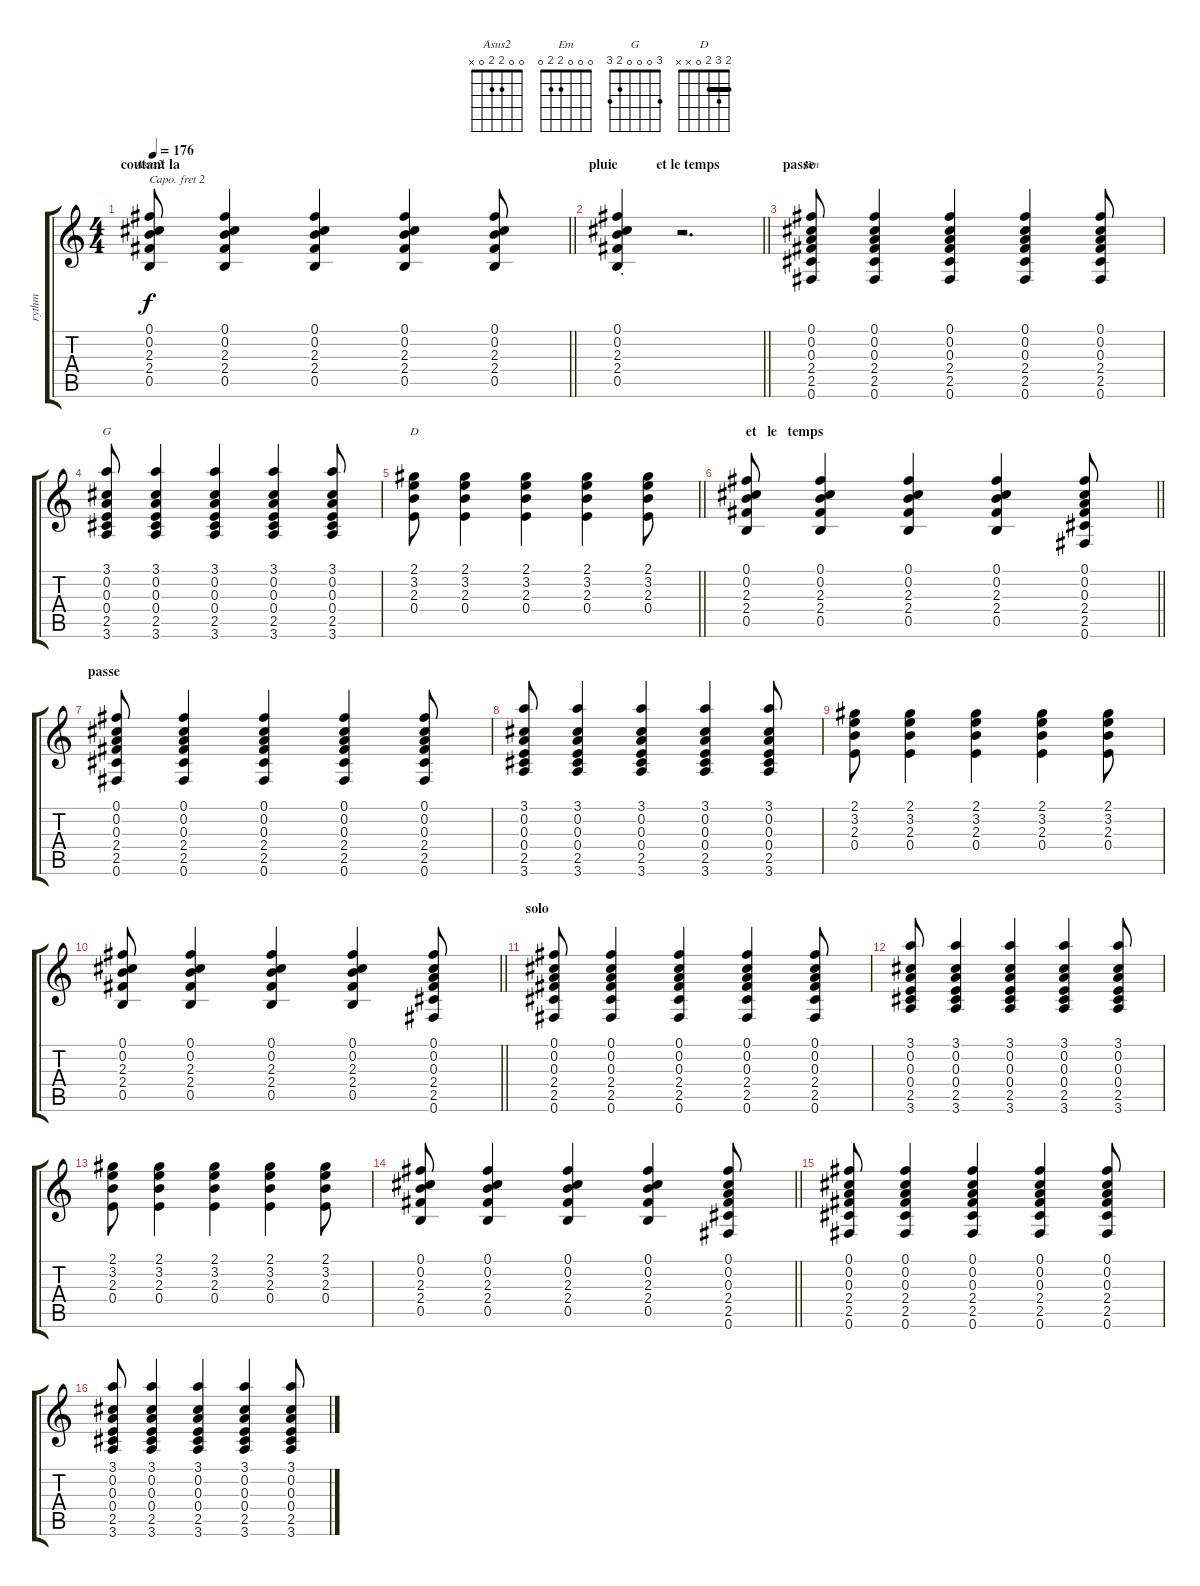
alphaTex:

\track ("rythm" "rythm") {instrument acousticguitarsteel}
\staff {score tabs}
\capo 2
\tuning (E4 B3 G3 D3 A2 E2) {hide}
\chord ("Asus2" 0 0 2 2 0 x)
\chord ("Em" 0 0 0 2 2 0)
\chord ("G" 3 0 0 0 2 3)
\chord ("D" 2 3 2 0 x x) {barre 2}
\ts (4 4)
\section ("" "coutant la ")
\tempo 176
\clef g2
\barLineRight lightlight
\ks c
(0.1 0.2 2.3 2.4 0.5).8{ch "Asus2" dy f} (0.1 0.2 2.3 2.4 0.5).4 (0.1 0.2 2.3 2.4 0.5).4 (0.1 0.2 2.3 2.4 0.5).4 (0.1 0.2 2.3 2.4 0.5).8 |
\section ("" "pluie           et le temps")
\barLineRight lightlight
(0.1{st} 0.2{st} 2.3{st} 2.4{st} 0.5{st}).4 r.2{d} |
\section ("" "passe")
(0.1 0.2 0.3 2.4 2.5 0.6).8{ch "Em"} (0.1 0.2 0.3 2.4 2.5 0.6).4 (0.1 0.2 0.3 2.4 2.5 0.6).4 (0.1 0.2 0.3 2.4 2.5 0.6).4 (0.1 0.2 0.3 2.4 2.5 0.6).8 |
(3.1 0.2 0.3 0.4 2.5 3.6).8{ch "G"} (3.1 0.2 0.3 0.4 2.5 3.6).4 (3.1 0.2 0.3 0.4 2.5 3.6).4 (3.1 0.2 0.3 0.4 2.5 3.6).4 (3.1 0.2 0.3 0.4 2.5 3.6).8 |
\barLineRight lightlight
(2.1 3.2 2.3 0.4).8{ch "D"} (2.1 3.2 2.3 0.4).4 (2.1 3.2 2.3 0.4).4 (2.1 3.2 2.3 0.4).4 (2.1 3.2 2.3 0.4).8 |
\section ("" "        et   le   temps")
\barLineRight lightlight
(0.1 0.2 2.3 2.4 0.5).8 (0.1 0.2 2.3 2.4 0.5).4 (0.1 0.2 2.3 2.4 0.5).4 (0.1 0.2 2.3 2.4 0.5).4 (0.1 0.2 0.3 2.4 2.5 0.6).8 |
\section ("" "passe")
(0.1 0.2 0.3 2.4 2.5 0.6).8 (0.1 0.2 0.3 2.4 2.5 0.6).4 (0.1 0.2 0.3 2.4 2.5 0.6).4 (0.1 0.2 0.3 2.4 2.5 0.6).4 (0.1 0.2 0.3 2.4 2.5 0.6).8 |
(3.1 0.2 0.3 0.4 2.5 3.6).8 (3.1 0.2 0.3 0.4 2.5 3.6).4 (3.1 0.2 0.3 0.4 2.5 3.6).4 (3.1 0.2 0.3 0.4 2.5 3.6).4 (3.1 0.2 0.3 0.4 2.5 3.6).8 |
(2.1 3.2 2.3 0.4).8 (2.1 3.2 2.3 0.4).4 (2.1 3.2 2.3 0.4).4 (2.1 3.2 2.3 0.4).4 (2.1 3.2 2.3 0.4).8 |
\barLineRight lightlight
(0.1 0.2 2.3 2.4 0.5).8 (0.1 0.2 2.3 2.4 0.5).4 (0.1 0.2 2.3 2.4 0.5).4 (0.1 0.2 2.3 2.4 0.5).4 (0.1 0.2 0.3 2.4 2.5 0.6).8 |
\section ("" "solo")
(0.1 0.2 0.3 2.4 2.5 0.6).8 (0.1 0.2 0.3 2.4 2.5 0.6).4 (0.1 0.2 0.3 2.4 2.5 0.6).4 (0.1 0.2 0.3 2.4 2.5 0.6).4 (0.1 0.2 0.3 2.4 2.5 0.6).8 |
(3.1 0.2 0.3 0.4 2.5 3.6).8 (3.1 0.2 0.3 0.4 2.5 3.6).4 (3.1 0.2 0.3 0.4 2.5 3.6).4 (3.1 0.2 0.3 0.4 2.5 3.6).4 (3.1 0.2 0.3 0.4 2.5 3.6).8 |
(2.1 3.2 2.3 0.4).8 (2.1 3.2 2.3 0.4).4 (2.1 3.2 2.3 0.4).4 (2.1 3.2 2.3 0.4).4 (2.1 3.2 2.3 0.4).8 |
\barLineRight lightlight
(0.1 0.2 2.3 2.4 0.5).8 (0.1 0.2 2.3 2.4 0.5).4 (0.1 0.2 2.3 2.4 0.5).4 (0.1 0.2 2.3 2.4 0.5).4 (0.1 0.2 0.3 2.4 2.5 0.6).8 |
(0.1 0.2 0.3 2.4 2.5 0.6).8 (0.1 0.2 0.3 2.4 2.5 0.6).4 (0.1 0.2 0.3 2.4 2.5 0.6).4 (0.1 0.2 0.3 2.4 2.5 0.6).4 (0.1 0.2 0.3 2.4 2.5 0.6).8 |
(3.1 0.2 0.3 0.4 2.5 3.6).8 (3.1 0.2 0.3 0.4 2.5 3.6).4 (3.1 0.2 0.3 0.4 2.5 3.6).4 (3.1 0.2 0.3 0.4 2.5 3.6).4 (3.1 0.2 0.3 0.4 2.5 3.6).8
